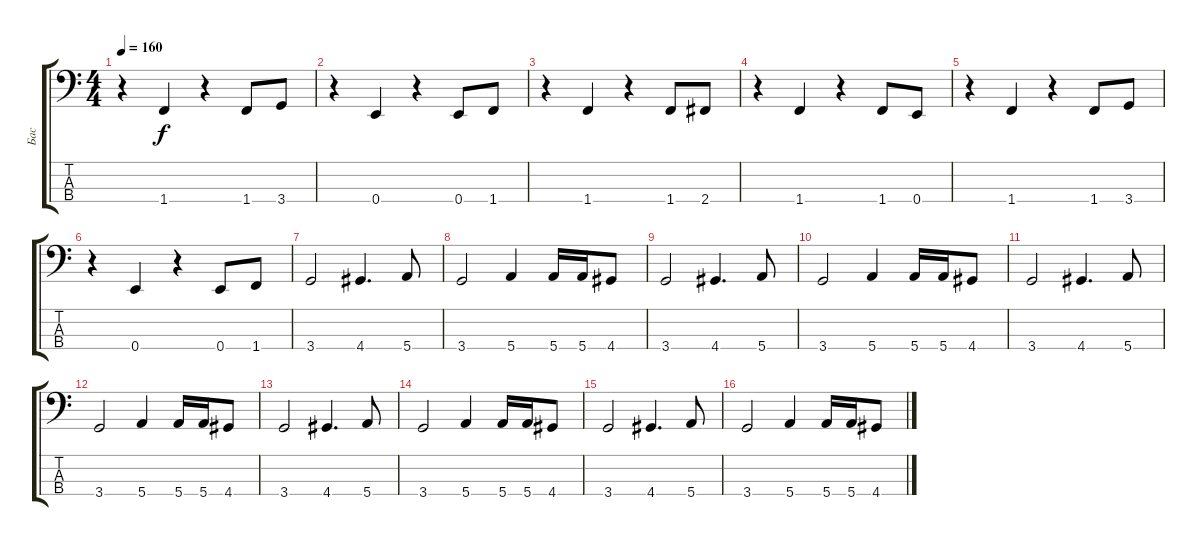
\track ("Бас" "Бас") {instrument electricbassfinger}
\staff {score tabs}
\tuning (G2 D2 A1 E1) {hide}
\ts (4 4)
\tempo 160
\clef f4
\ks c
r.4{dy f} 1.4.4 r.4 1.4.8 3.4.8 |
r.4 0.4.4 r.4 0.4.8 1.4.8 |
r.4 1.4.4 r.4 1.4.8 2.4.8 |
r.4 1.4.4 r.4 1.4.8 0.4.8 |
r.4 1.4.4 r.4 1.4.8 3.4.8 |
r.4 0.4.4 r.4 0.4.8 1.4.8 |
3.4.2 4.4.4{d} 5.4.8 |
3.4.2 5.4.4 5.4.16 5.4.16 4.4.8 |
3.4.2 4.4.4{d} 5.4.8 |
3.4.2 5.4.4 5.4.16 5.4.16 4.4.8 |
3.4.2 4.4.4{d} 5.4.8 |
3.4.2 5.4.4 5.4.16 5.4.16 4.4.8 |
3.4.2 4.4.4{d} 5.4.8 |
3.4.2 5.4.4 5.4.16 5.4.16 4.4.8 |
3.4.2 4.4.4{d} 5.4.8 |
3.4.2 5.4.4 5.4.16 5.4.16 4.4.8
